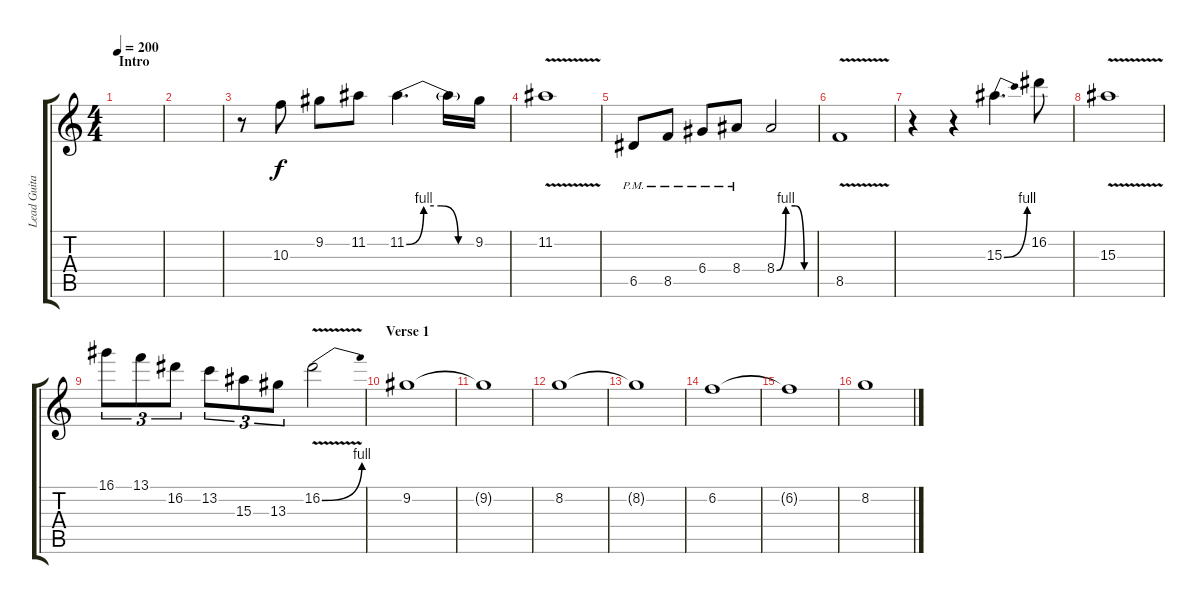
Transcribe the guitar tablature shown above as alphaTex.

\track ("Lead Guitar" "Lead Guita") {instrument overdrivenguitar}
\staff {score tabs}
\tuning (E4 B3 G3 D3 A2 E2) {hide}
\ts (4 4)
\section ("" "Intro")
\tempo 200
\clef g2
\ks c
|
|
r.8 10.3.8 9.2.8 11.2.8 11.2{be (custom 0 0 15 4 30 4 45 0 60 0)}.4{d} 11.2{t}.16 9.2.16 |
11.2{v}.1 |
6.5{pm}.8 8.5{pm}.8 6.4{pm}.8 8.4{pm}.8 8.4{be (custom 0 0 15 4 30 4 45 0 60 0)}.2 |
8.5{v}.1 |
r.4 r.4 15.3{be (bend 0 0 60 4)}.4{d} 16.2.8 |
15.3{v}.1 |
16.1.8{tu (3 2)} 13.1.8{tu (3 2)} 16.2.8{tu (3 2)} 13.2.8{tu (3 2)} 15.3.8{tu (3 2)} 13.3.8{tu (3 2)} 16.2{be (bend 0 0 60 4) v}.2 |
\section ("" "Verse 1")
9.2.1 |
9.2{t}.1 |
8.2.1 |
8.2{t}.1 |
6.2.1 |
6.2{t}.1 |
8.2.1
